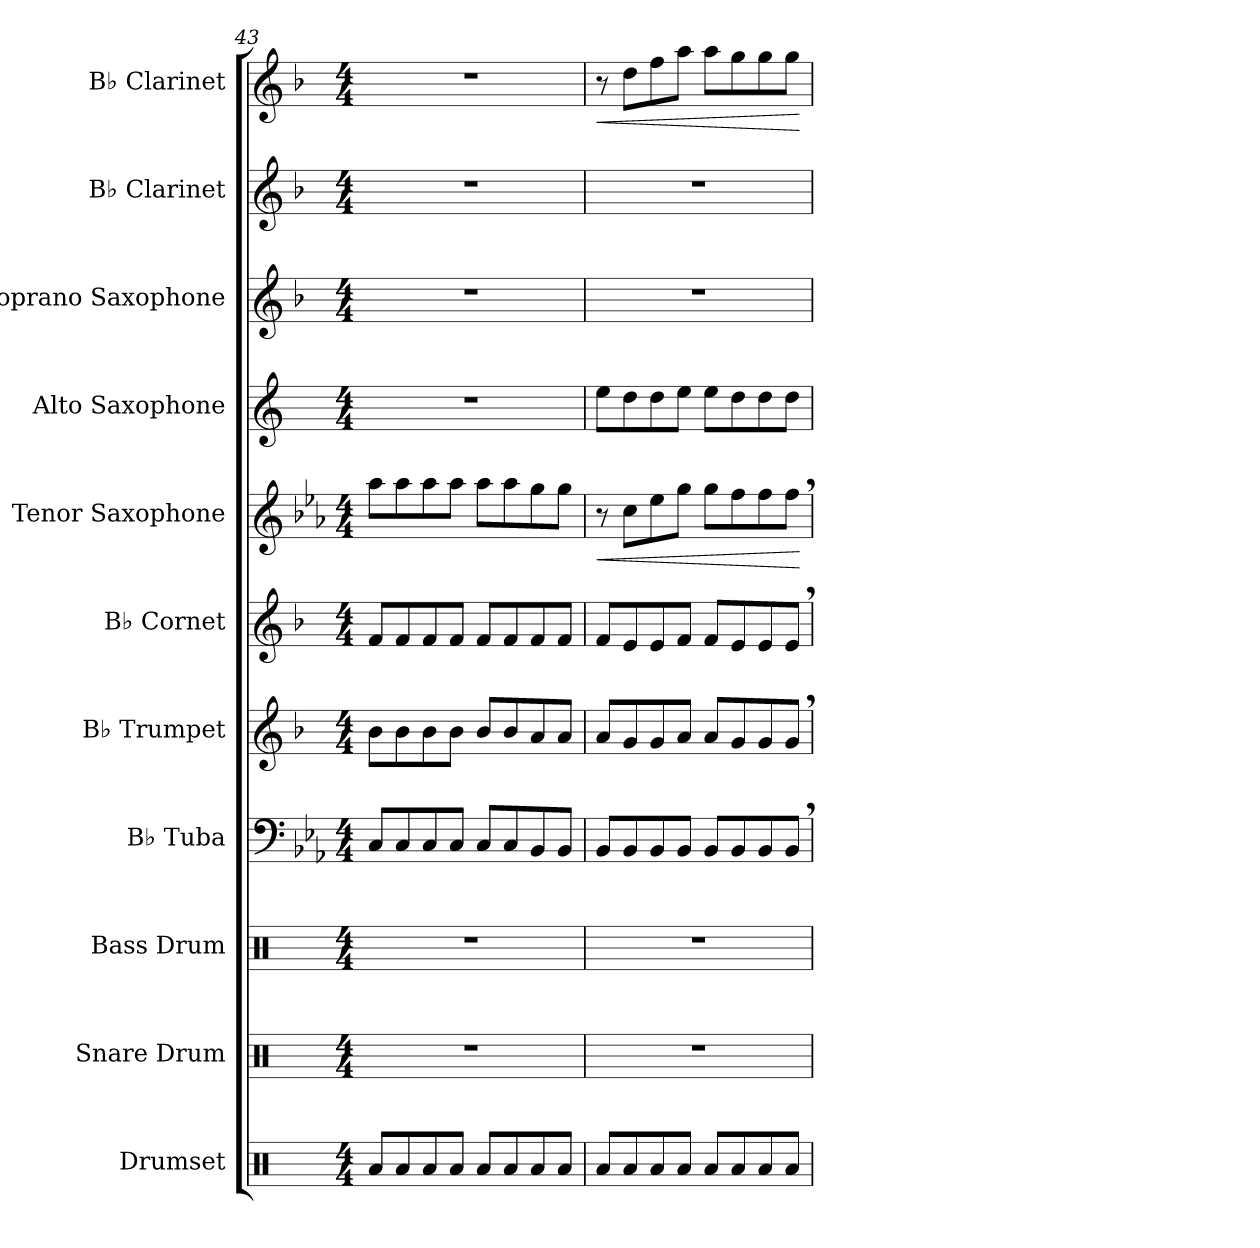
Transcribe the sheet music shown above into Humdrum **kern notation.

**kern	**kern	**kern	**kern	**kern	**kern	**kern	**dynam	**kern	**kern	**kern	**kern	**dynam
*part11	*part10	*part9	*part8	*part7	*part6	*part5	*part5	*part4	*part3	*part2	*part1	*part1
*staff11	*staff10	*staff9	*staff8	*staff7	*staff6	*staff5	*staff5	*staff4	*staff3	*staff2	*staff1	*staff1
*I"Drumset	*I"Snare Drum	*I"Bass Drum	*I"B♭ Tuba	*I"B♭ Trumpet	*I"B♭ Cornet	*I"Tenor Saxophone	*	*I"Alto Saxophone	*I"Soprano Saxophone	*I"B♭ Clarinet	*I"B♭ Clarinet	*
*I'Drs.	*I'Sn. Dr.	*I'B. Dr.	*I'B♭ Tu.	*I'B♭ Tpt.	*I'B♭ Cnt.	*I'T. Sax.	*	*I'A. Sax.	*I'S. Sax.	*I'B♭ Cl.	*I'B♭ Cl.	*
*clefX	*clefX	*clefX	*clefF4	*clefG2	*clefG2	*clefG2	*	*clefG2	*clefG2	*clefG2	*clefG2	*
*	*	*	*	*ITrd1c2	*ITrd1c2	*ITrd8c14	*	*ITrd5c9	*ITrd1c2	*ITrd1c2	*ITrd1c2	*
*k[]	*k[]	*k[]	*k[b-e-a-]	*k[b-e-a-]	*k[b-e-a-]	*k[b-e-a-]	*	*k[b-e-a-]	*k[b-e-a-]	*k[b-e-a-]	*k[b-e-a-]	*
*M4/4	*M4/4	*M4/4	*M4/4	*M4/4	*M4/4	*M4/4	*	*M4/4	*M4/4	*M4/4	*M4/4	*
=43	=43	=43	=43	=43	=43	=43	=43	=43	=43	=43	=43	=43
8Ra/L	1r	1r	8C/L	8a-\L	8e-/L	8a-\L	.	1r	1r	1r	1r	.
8Ra/	.	.	8C/	8a-\	8e-/	8a-\	.	.	.	.	.	.
8Ra/	.	.	8C/	8a-\	8e-/	8a-\	.	.	.	.	.	.
8Ra/J	.	.	8C/J	8a-\J	8e-/J	8a-\J	.	.	.	.	.	.
8Ra/L	.	.	8C/L	8a-/L	8e-/L	8a-\L	.	.	.	.	.	.
8Ra/	.	.	8C/	8a-/	8e-/	8a-\	.	.	.	.	.	.
8Ra/	.	.	8BB-/	8g/	8e-/	8g\	.	.	.	.	.	.
8Ra/J	.	.	8BB-/J	8g/J	8e-/J	8g\J	.	.	.	.	.	.
=44	=44	=44	=44	=44	=44	=44	=44	=44	=44	=44	=44	=44
!	!	!	!	!	!	!	!LO:HP:b	!	!	!	!	!LO:HP:b
8Ra/L	1r	1r	8BB-/L	8g/L	8e-/L	8r	<	8g\L	1r	1r	8r	<
8Ra/	.	.	8BB-/	8f/	8d/	8c\L	.	8f\	.	.	8cc\L	.
8Ra/	.	.	8BB-/	8f/	8d/	8e-\	.	8f\	.	.	8ee-\	.
8Ra/J	.	.	8BB-/J	8g/J	8e-/J	8g\J	.	8g\J	.	.	8gg\J	.
8Ra/L	.	.	8BB-/L	8g/L	8e-/L	8g\L	.	8g\L	.	.	8gg\L	.
8Ra/	.	.	8BB-/	8f/	8d/	8f\	.	8f\	.	.	8ff\	.
8Ra/	.	.	8BB-/	8f/	8d/	8f\	.	8f\	.	.	8ff\	.
8Ra/J	.	.	8BB-,/J	8f,/J	8d,/J	8f,\J	.	8f\J	.	.	8ff\J	.
.	.	.	.	.	.	.	[	.	.	.	.	[
=	=	=	=	=	=	=	=	=	=	=	=	=
*-	*-	*-	*-	*-	*-	*-	*-	*-	*-	*-	*-	*-
